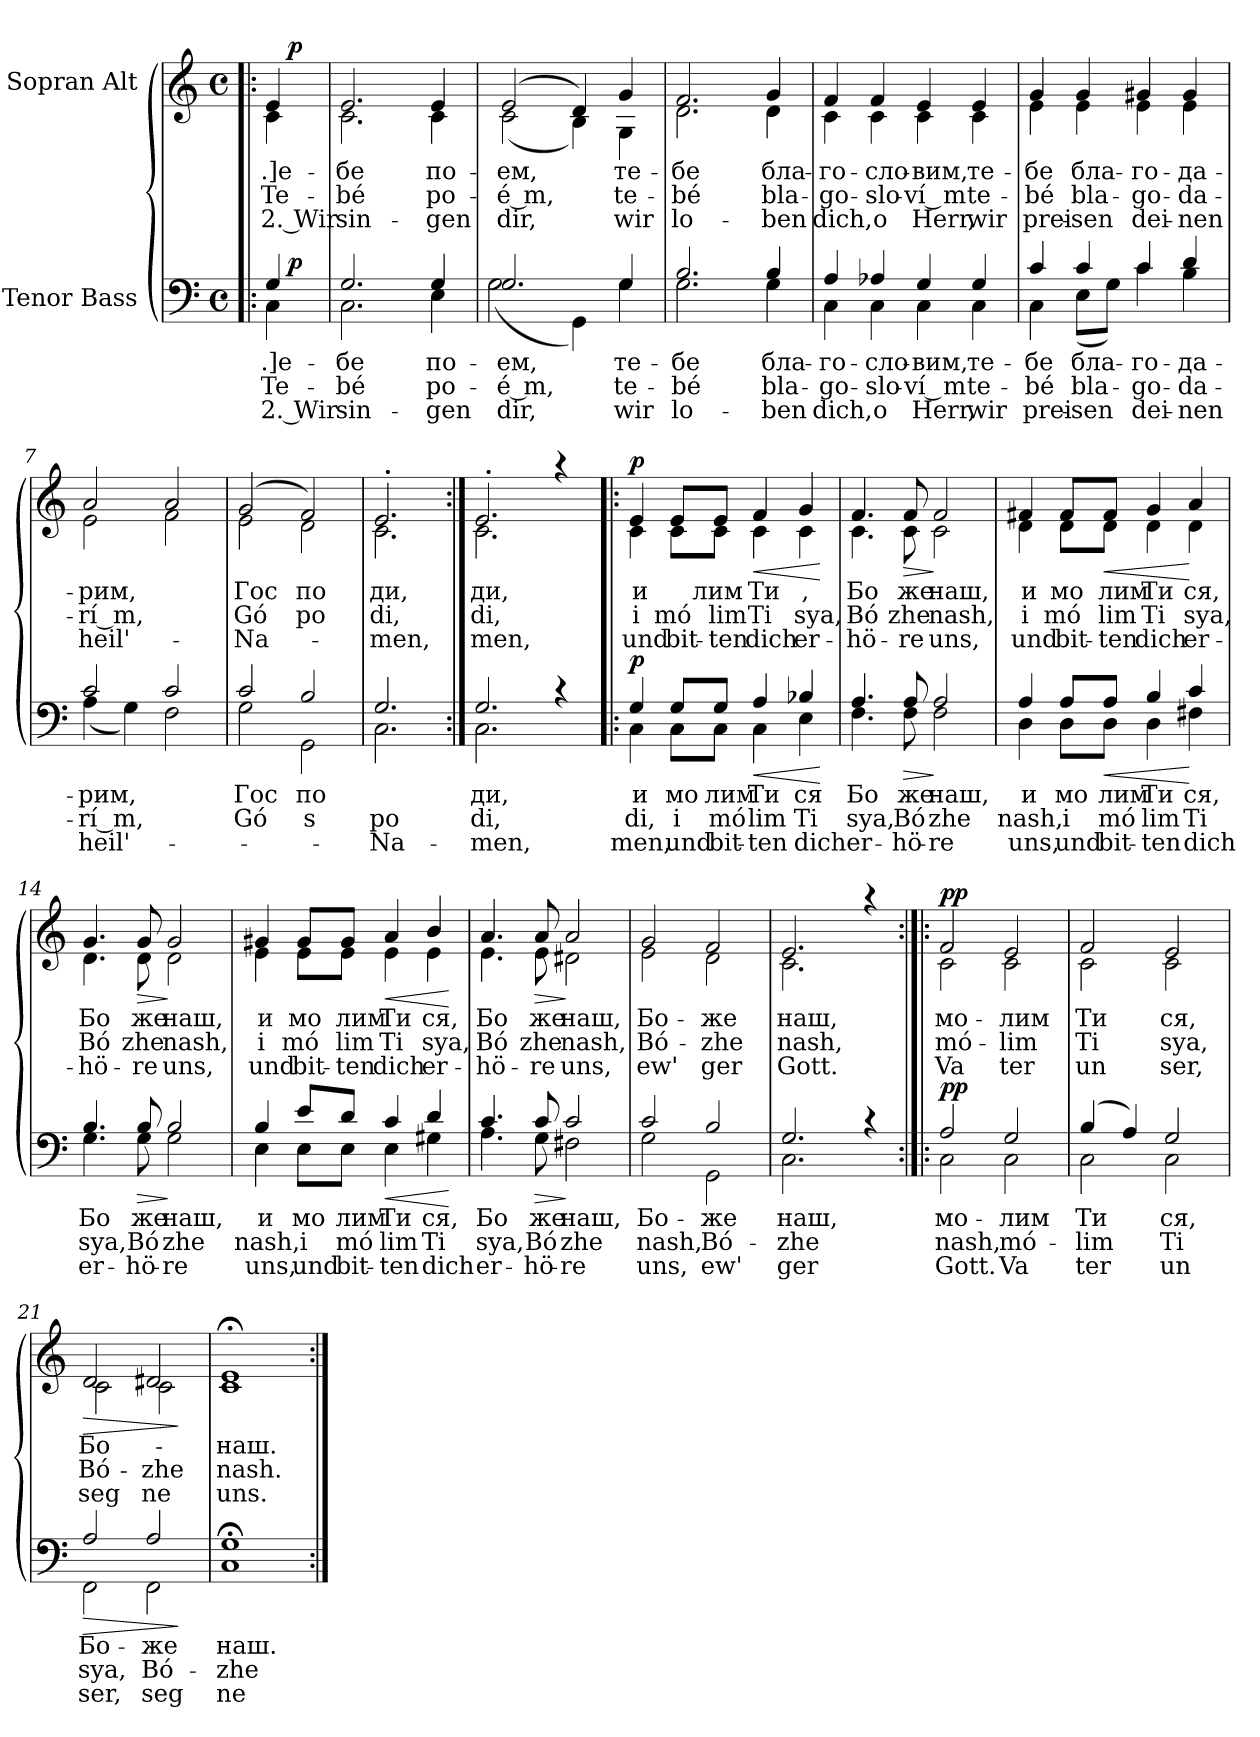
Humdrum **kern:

**kern	**text	**text	**text	**dynam	**kern	**text	**text	**text	**dynam
*part2	*part2	*part2	*part2	*part2	*part1	*part1	*part1	*part1	*part1
*staff2	*staff2	*staff2	*staff2	*staff2	*staff1	*staff1	*staff1	*staff1	*staff1
*I"Tenor Bass	*	*	*	*	*I"Sopran Alt	*	*	*	*
*clefF4	*	*	*	*	*clefG2	*	*	*	*
*k[]	*	*	*	*	*k[]	*	*	*	*
*C:	*	*	*	*	*C:	*	*	*	*
*M4/4	*	*	*	*	*M4/4	*	*	*	*
*met(c)	*	*	*	*	*met(c)	*	*	*	*
=1!|:	=1!|:	=1!|:	=1!|:	=1!|:	=1!|:	=1!|:	=1!|:	=1!|:	=1!|:
!	!	!	!	!	!LO:TX:b:t=1	!	!	!	!
!	!LO:LY:a:rj	!LO:LY:a:rj	!LO:LY:a:rj	!	!	!LO:LY:b:rj	!LO:LY:b:rj	!LO:LY:b:rj	!
*^	*	*	*	*	*^	*	*	*	*
*	*^	*	*	*	*	*	*^	*	*	*	*
4G/	4C\	16ryy	.]е-	Te-	2. Wir	.	4e/	4c\	16ryy	.]е-	Te-	2. Wir	.
!	!	!	!	!	!	!LO:DY:b	!	!	!	!	!	!	!LO:DY:a
.	.	8.ryy	.	.	.	p	.	.	8.ryy	.	.	.	p
=2	=2	=2	=2	=2	=2	=2	=2	=2	=2	=2	=2	=2	=2
!	!	!	!LO:LY:a	!LO:LY:a	!LO:LY:a	!	!	!	!	!LO:LY:b	!LO:LY:b	!LO:LY:b	!
*	*v	*v	*	*	*	*	*	*	*	*	*	*	*
*	*	*	*	*	*	*	*v	*v	*	*	*	*
2.G/	2.C\	-бе	-bé	sin-	.	2.e/	2.c\	-бе	-bé	sin-	.
!	!	!LO:LY:a	!LO:LY:a	!LO:LY:a	!	!	!	!LO:LY:b	!LO:LY:b	!LO:LY:b	!
4G/	4E\	по-	po-	-gen	.	4e/	4c\	-по-	-po-	gen	.
=3	=3	=3	=3	=3	=3	=3	=3	=3	=3	=3	=3
!	!	!LO:LY:a	!LO:LY:a	!LO:LY:a	!	!	!	!LO:LY:b	!LO:LY:b	!LO:LY:b	!
2.G/	(<2G\	-ем,	-é m,	dir,	.	(2e/	(<2c\	ем,	é m,	-dir,	.
.	4GG\)	.	.	.	.	4d/)	4B\)	.	.	.	.
!	!	!LO:LY:a	!LO:LY:a	!LO:LY:a	!	!	!	!LO:LY:b	!LO:LY:b	!LO:LY:b	!
4G/	4G\	-те-	-te-	wir	.	4g/	4G\	те-	te-	wir	.
=4	=4	=4	=4	=4	=4	=4	=4	=4	=4	=4	=4
!	!	!LO:LY:a	!LO:LY:a	!LO:LY:a	!	!	!	!LO:LY:b	!LO:LY:b	!LO:LY:b	!
2.B/	2.G\	бе	bé	lo-	.	2.f/	2.d\	-бе	-bé	lo-	.
!	!	!LO:LY:a	!LO:LY:a	!LO:LY:a	!	!	!	!LO:LY:b	!LO:LY:b	!LO:LY:b	!
4B/	4G\	бла-	bla-	-ben	.	4g/	4d\	бла-	bla-	-ben	.
=5	=5	=5	=5	=5	=5	=5	=5	=5	=5	=5	=5
!	!	!LO:LY:a	!LO:LY:a	!LO:LY:a	!	!	!	!LO:LY:b	!LO:LY:b	!LO:LY:b	!
4A/	4C\	-го-	-go-	dich,	.	4f/	4c\	-го-	-go-	dich,	.
!	!	!LO:LY:a	!LO:LY:a	!LO:LY:a	!	!	!	!LO:LY:b	!LO:LY:b	!LO:LY:b	!
4A-X/	4C\	-сло-	-slo-	o	.	4f/	4c\	-сло-	-slo-	o	.
!	!	!LO:LY:a	!LO:LY:a	!LO:LY:a	!	!	!	!LO:LY:b	!LO:LY:b	!LO:LY:b	!
4G/	4C\	-вим,	-ví m	Herr,	.	4e/	4c\	-вим,	-ví m	Herr,	.
!	!	!LO:LY:a	!LO:LY:a	!LO:LY:a	!	!	!	!LO:LY:b	!LO:LY:b	!LO:LY:b	!
4G/	4C\	те-	te-	wir	.	4e/	4c\	те-	te-	wir	.
=6	=6	=6	=6	=6	=6	=6	=6	=6	=6	=6	=6
!	!	!LO:LY:a	!LO:LY:a	!LO:LY:a	!	!	!	!LO:LY:b	!LO:LY:b	!LO:LY:b	!
4c/	4C\	-бе	-bé	prei-	.	4g/	4e\	-бе	-bé	prei-	.
!	!	!LO:LY:a	!LO:LY:a	!LO:LY:a	!	!	!	!LO:LY:b	!LO:LY:b	!LO:LY:b	!
4c/	(<8E\L	бла-	bla-	-sen	.	4g/	4e\	бла-	bla-	-sen	.
.	8G\J)	.	.	.	.	.	.	.	.	.	.
!	!	!LO:LY:a	!LO:LY:a	!LO:LY:a	!	!	!	!LO:LY:b	!LO:LY:b	!LO:LY:b	!
4c/	4c\	-го-	-go-	dei-	.	4g#X/	4e\	-го-	-go-	dei-	.
!	!	!LO:LY:a	!LO:LY:a	!LO:LY:a	!	!	!	!LO:LY:b	!LO:LY:b	!LO:LY:b	!
4d/	4B\	-да-	-da-	-nen	.	4g#/	4e\	-да-	-da-	-nen	.
!!LO:LB:g=z	!!
=7	=7	=7	=7	=7	=7	=7	=7	=7	=7	=7	=7
!	!	!LO:LY:a	!LO:LY:a	!LO:LY:a	!	!	!	!LO:LY:b	!LO:LY:b	!LO:LY:b	!
2c/	(<4A\	-рим,	-rí m,	heil'-	.	2a/	2e\	-рим,	-rí m,	heil'-	.
.	4G\)	.	.	.	.	.	.	.	.	.	.
2c/	2F\	.	.	.	.	2a/	2f\	.	.	.	.
=8	=8	=8	=8	=8	=8	=8	=8	=8	=8	=8	=8
!	!	!LO:LY:a	!LO:LY:a	!	!	!	!	!	!LO:LY:b	!LO:LY:b	!
!	!	!	!	!	!	!	!	!LO:LY:b	!LO:LY:b	!	!
2c/	2G\	Гос	Gó	.	.	(2g/	2e\	Гос	Gó	-Na-	.
!	!	!LO:LY:a	!LO:LY:a	!	!	!	!	!LO:LY:b	!LO:LY:b	!	!
2B/	2GG\	по	s	.	.	2f/)	2d\	по	po	.	.
=9	=9	=9	=9	=9	=9	=9	=9	=9	=9	=9	=9
!	!	!LO:LY:a	!LO:LY:a	!LO:LY:a	!	!	!	!LO:LY:b	!LO:LY:b	!LO:LY:b	!
2.G/	2.C\	.	po	-Na-	.	2.e'>/	2.c\	ди,	di,	-men,	.
=10:|!	=10:|!	=10:|!	=10:|!	=10:|!	=10:|!	=10:|!	=10:|!	=10:|!	=10:|!	=10:|!	=10:|!
!	!	!LO:LY:a	!LO:LY:a	!LO:LY:a	!	!	!	!LO:LY:b	!LO:LY:b	!LO:LY:b	!
2.G/	2.C\	ди,	di,	-men,	.	2.e'>/	2.c\	ди,	di,	men,	.
4rc	4ryy	.	.	.	.	4raa	4ryy	.	.	.	.
=11!|:	=11!|:	=11!|:	=11!|:	=11!|:	=11!|:	=11!|:	=11!|:	=11!|:	=11!|:	=11!|:	=11!|:
!	!	!LO:LY:a	!LO:LY:a	!LO:LY:a	!LO:DY:b	!	!	!LO:LY:b	!LO:LY:b	!LO:LY:b	!LO:DY:a
4G/	4C\	и	di,	men,	p	4e/	4c\	и	i	und	p
!	!	!LO:LY:a	!LO:LY:a	!LO:LY:a	!	!	!	!LO:LY:b	!LO:LY:b	!LO:LY:b	!
8G/L	8C\L	мо	i	und	.	8e/L	8c\L	.	mó	bit-	.
!	!	!LO:LY:a	!LO:LY:a	!LO:LY:a	!	!	!	!LO:LY:b	!LO:LY:b	!LO:LY:b	!
8G/J	8C\J	лим	mó	bit-	.	8e/J	8c\J	лим	lim	-ten	.
!	!	!LO:LY:a:rj	!LO:LY:a:rj	!LO:LY:a:rj	!LO:HP:b	!	!	!LO:LY:b:rj	!LO:LY:b:rj	!LO:LY:b:rj	!LO:HP:b
4A/	4C\	Tи	lim	-ten	<	4f/	4c\	Tи	Ti	-dich	<
!	!	!LO:LY:a	!LO:LY:a	!LO:LY:a	!	!	!	!LO:LY:b	!LO:LY:b	!LO:LY:b	!
!	!	!	!	!	!	!	!	!LO:LY:b	!	!	!
4B-X/	4E\	ся	Ti	dich	.	4g/	4c\	,	sya,	er-	.
*v	*v	*	*	*	*	*	*	*	*	*	*
*	*	*	*	*	*v	*v	*	*	*	*
.	.	.	.	[	.	.	.	.	[
=12	=12	=12	=12	=12	=12	=12	=12	=12	=12
!	!LO:LY:a	!LO:LY:a	!LO:LY:a	!	!	!LO:LY:b	!LO:LY:b	!LO:LY:b	!
*^	*	*	*	*	*^	*	*	*	*
4.A/	4.F\	Бо	sya,	er-	.	4.f/	4.c\	Бо	Bó	hö-	.
!	!	!LO:LY:a	!LO:LY:a	!LO:LY:a	!LO:HP:b	!	!	!LO:LY:b	!LO:LY:b	!LO:LY:b	!LO:HP:b
8A/	8F\	же	Bó	-hö-	>	8f/	8c\	же	zhe	re	>
!	!	!LO:LY:a	!LO:LY:a	!LO:LY:a	!	!	!	!LO:LY:b	!LO:LY:b	!LO:LY:b	!
2A/	2F\	наш,	zhe	-re	]	2f/	2c\	наш,	nash,	uns,	]
!!LO:LB:g=z	!!
=13	=13	=13	=13	=13	=13	=13	=13	=13	=13	=13	=13
!	!	!LO:LY:a	!LO:LY:a	!LO:LY:a	!	!	!	!LO:LY:b	!LO:LY:b	!LO:LY:b	!
4A/	4D\	и	nash,	uns,	.	4f#X/	4d\	и	i	-und	.
!	!	!LO:LY:a	!LO:LY:a	!LO:LY:a	!	!	!	!LO:LY:b	!LO:LY:b	!LO:LY:b	!
8A/L	8D\L	мо	i	und	.	8f#/L	8d\L	мо	mó	bit-	.
!	!	!LO:LY:a	!LO:LY:a	!LO:LY:a	!LO:HP:b	!	!	!LO:LY:b	!LO:LY:b	!LO:LY:b	!LO:HP:b
8A/J	8D\J	лим	mó	bit-	<	8f#/J	8d\J	лим	lim	-ten	<
!	!	!LO:LY:a:rj	!LO:LY:a:rj	!LO:LY:a:rj	!	!	!	!LO:LY:b:rj	!LO:LY:b:rj	!LO:LY:b:rj	!
4B/	4D\	Tи	lim	-ten	.	4g/	4d\	Tи	Ti	dich	.
!	!	!LO:LY:a	!LO:LY:a	!LO:LY:a	!	!	!	!LO:LY:b	!LO:LY:b	!LO:LY:b	!
4c/	4F#X\	ся,	Ti	dich	[	4a/	4d\	ся,	sya,	er-	[
=14	=14	=14	=14	=14	=14	=14	=14	=14	=14	=14	=14
!	!	!LO:LY:a	!LO:LY:a	!LO:LY:a	!	!	!	!LO:LY:b	!LO:LY:b	!LO:LY:b	!
4.B/	4.G\	Бо	sya,	er-	.	4.g/	4.d\	Бо	Bó	-hö-	.
!	!	!LO:LY:a	!LO:LY:a	!LO:LY:a	!LO:HP:b	!	!	!LO:LY:b	!LO:LY:b	!LO:LY:b	!LO:HP:b
8B/	8G\	же	Bó	-hö-	>	8g/	8d\	же	zhe	-re	>
!	!	!LO:LY:a	!LO:LY:a	!LO:LY:a	!	!	!	!LO:LY:b	!LO:LY:b	!LO:LY:b	!
2B/	2G\	наш,	zhe	-re	]	2g/	2d\	наш,	nash,	uns,	]
=15	=15	=15	=15	=15	=15	=15	=15	=15	=15	=15	=15
!	!	!LO:LY:a	!LO:LY:a	!LO:LY:a	!	!	!	!LO:LY:b	!LO:LY:b	!LO:LY:b	!
4B/	4E\	и	nash,	uns,	.	4g#X/	4e\	и	i	und	.
!	!	!LO:LY:a	!LO:LY:a	!LO:LY:a	!	!	!	!LO:LY:b	!LO:LY:b	!LO:LY:b	!
8e/L	8E\L	мо	i	und	.	8g#/L	8e\L	мо	mó	bit-	.
!	!	!LO:LY:a	!LO:LY:a	!LO:LY:a	!	!	!	!LO:LY:b	!LO:LY:b	!LO:LY:b	!
8d/J	8E\J	лим	mó	bit-	.	8g#/J	8e\J	лим	lim	-ten	.
!	!	!LO:LY:a:rj	!LO:LY:a:rj	!LO:LY:a:rj	!LO:HP:b	!	!	!LO:LY:b:rj	!LO:LY:b:rj	!LO:LY:b:rj	!LO:HP:b
4c/	4E\	Tи	lim	-ten	<	4a/	4e\	Tи	Ti	dich	<
!	!	!LO:LY:a	!LO:LY:a	!LO:LY:a	!	!	!	!LO:LY:b	!LO:LY:b	!LO:LY:b	!
4d/	4G#X\	ся,	Ti	dich	.	4b/	4e\	ся,	sya,	er-	.
*v	*v	*	*	*	*	*	*	*	*	*	*
*	*	*	*	*	*v	*v	*	*	*	*
.	.	.	.	[	.	.	.	.	[
=16	=16	=16	=16	=16	=16	=16	=16	=16	=16
!	!LO:LY:a	!LO:LY:a	!LO:LY:a	!	!	!LO:LY:b	!LO:LY:b	!LO:LY:b	!
*^	*	*	*	*	*^	*	*	*	*
4.c/	4.A\	Бо	sya,	er-	.	4.a/	4.e\	Бо	Bó	-hö-	.
!	!	!LO:LY:a	!LO:LY:a	!LO:LY:a	!LO:HP:b	!	!	!LO:LY:b	!LO:LY:b	!LO:LY:b	!LO:HP:b
8c/	8G\	же	Bó	-hö-	>	8a/	8e\	же	zhe	-re	>
!	!	!LO:LY:a	!LO:LY:a	!LO:LY:a	!	!	!	!LO:LY:b	!LO:LY:b	!LO:LY:b	!
2c/	2F#X\	наш,	zhe	-re	]	2a/	2d#X\	наш,	nash,	uns,	]
!!LO:LB:g=z	!!
=17	=17	=17	=17	=17	=17	=17	=17	=17	=17	=17	=17
!	!	!LO:LY:a	!LO:LY:a	!LO:LY:a	!	!	!	!LO:LY:b	!LO:LY:b	!LO:LY:b	!
2c/	2G\	Бо-	nash,	uns,	.	2g/	2e\	Бо-	Bó-	ew'	.
!	!	!LO:LY:a	!LO:LY:a	!LO:LY:a	!	!	!	!LO:LY:b	!LO:LY:b	!LO:LY:b	!
2B/	2GG\	-же	Bó-	ew'	.	2f/	2d\	-же	-zhe	ger	.
=18	=18	=18	=18	=18	=18	=18	=18	=18	=18	=18	=18
!	!	!LO:LY:a	!LO:LY:a	!LO:LY:a	!	!	!	!LO:LY:b	!LO:LY:b	!LO:LY:b	!
2.G/	2.C\	наш,	-zhe	ger	.	2.e/	2.c\	наш,	nash,	Gott.	.
4rc	4ryy	.	.	.	.	4raa	4ryy	.	.	.	.
=19:|!|:	=19:|!|:	=19:|!|:	=19:|!|:	=19:|!|:	=19:|!|:	=19:|!|:	=19:|!|:	=19:|!|:	=19:|!|:	=19:|!|:	=19:|!|:
!	!	!LO:LY:a	!LO:LY:a	!LO:LY:a	!LO:DY:b	!	!	!LO:LY:b	!LO:LY:b	!LO:LY:b	!LO:DY:a
2A/	2C\	мо-	nash,	Gott.	pp	2f/	2c\	мо-	mó-	Va	pp
!	!	!LO:LY:a	!LO:LY:a	!LO:LY:a	!	!	!	!LO:LY:b	!LO:LY:b	!LO:LY:b	!
2G/	2C\	-лим	mó-	Va	.	2e/	2c\	-лим	-lim	ter	.
=20	=20	=20	=20	=20	=20	=20	=20	=20	=20	=20	=20
!	!	!LO:LY:a	!LO:LY:a	!LO:LY:a	!	!	!	!LO:LY:b	!LO:LY:b	!LO:LY:b	!
(4B/	2C\	Tи	-lim	ter	.	2f/	2c\	Tи	Ti	un	.
4A/)	.	.	.	.	.	.	.	.	.	.	.
!	!	!LO:LY:a	!LO:LY:a	!LO:LY:a	!	!	!	!LO:LY:b	!LO:LY:b	!LO:LY:b	!
2G/	2C\	ся,	Ti	un	.	2e/	2c\	ся,	sya,	ser,	.
=21	=21	=21	=21	=21	=21	=21	=21	=21	=21	=21	=21
!	!	!LO:LY:a	!LO:LY:a	!LO:LY:a	!LO:HP:b	!	!	!LO:LY:b	!LO:LY:b	!LO:LY:b	!LO:HP:b
2A/	2FF\	Бо-	sya,	ser,	>	2d/	2c\	Бо-	Bó-	seg	>
!	!	!LO:LY:a	!LO:LY:a	!LO:LY:a	!	!	!	!LO:LY:b	!LO:LY:b	!LO:LY:b	!
2A/	2FF\	-же	Bó-	seg	.	2d#X/	2c\	.	-zhe	ne	.
*v	*v	*	*	*	*	*	*	*	*	*	*
*	*	*	*	*	*v	*v	*	*	*	*
.	.	.	.	]	.	.	.	.	]
=22	=22	=22	=22	=22	=22	=22	=22	=22	=22
!	!LO:LY:a	!LO:LY:a	!LO:LY:a	!	!	!LO:LY:b	!LO:LY:b	!LO:LY:b	!
1C;< 1G;<	наш.	-zhe	ne	.	1c; 1e;	наш.	nash.	uns.	.
=:|!	=:|!	=:|!	=:|!	=:|!	=:|!	=:|!	=:|!	=:|!	=:|!
*-	*-	*-	*-	*-	*-	*-	*-	*-	*-
